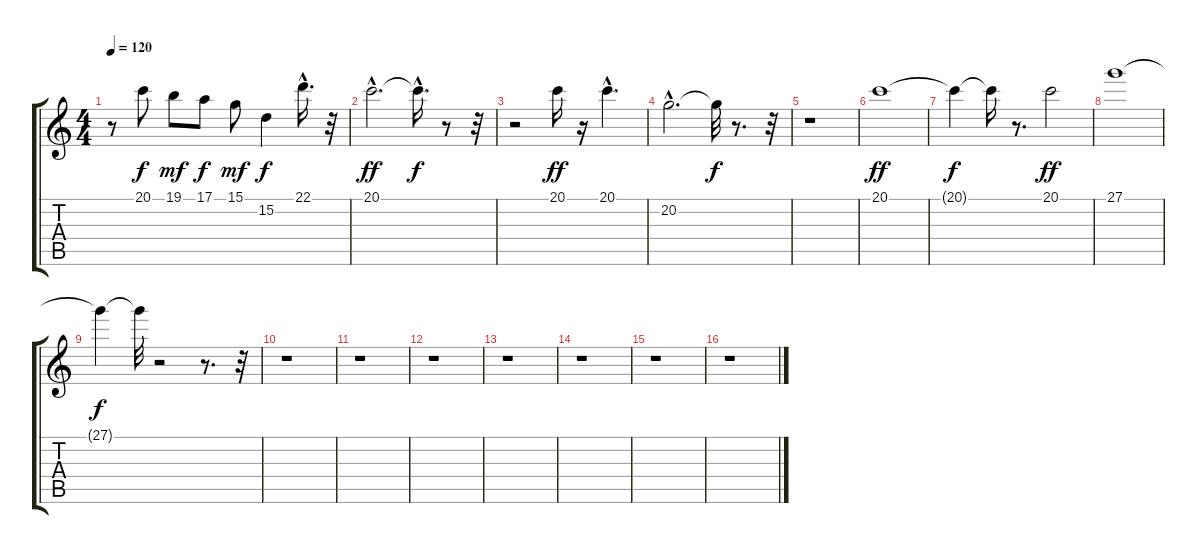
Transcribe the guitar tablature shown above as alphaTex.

\track "" {instrument musicbox}
\staff {score tabs}
\tuning (E4 B3 G3 D3 A2 E2) {hide}
\ts (4 4)
\tempo 120
\clef g2
\ks c
r.8{dy mp} 20.1.8{dy f} 19.1.8{dy mf} 17.1.8{dy f} 15.1.8{dy mf} 15.2.4{dy f} 22.1{hac}.16{d} r.32 |
20.1{hac}.2{d dy ff} 20.1{hac t}.16{d dy f} r.8 r.32 |
r.2 20.1.16{dy ff} r.16 20.1{hac}.4{d} |
20.2{hac}.2{d} 20.2{t}.32{dy f} r.8{d} r.32 |
r.1 |
20.1.1{dy ff} |
20.1{t}.4{dy f} 20.1{t}.16 r.8{d} 20.1.2{dy ff} |
27.1.1 |
27.1{t}.4{dy f} 27.1{t}.32 r.2 r.8{d} r.32 |
r.1 |
r.1 |
r.1 |
r.1 |
r.1 |
r.1 |
r.1
